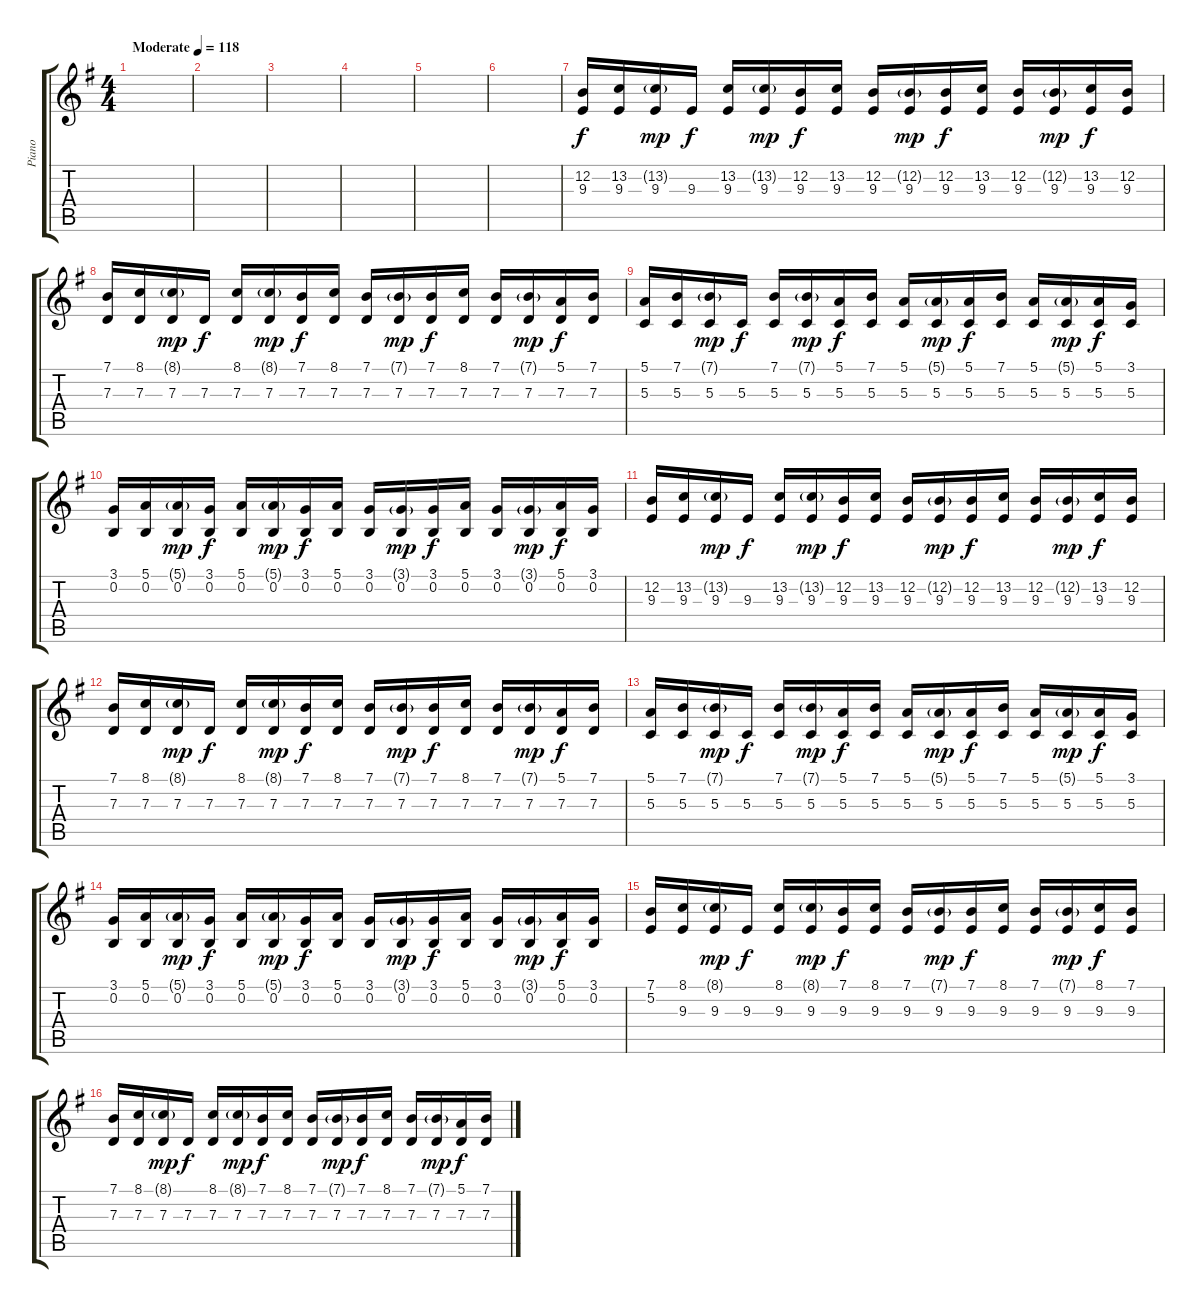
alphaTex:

\track ("Piano" "Piano") {instrument brightacousticpiano}
\staff {score tabs}
\tuning (E4 B3 G3 D3 A2 E2) {hide}
\ts (4 4)
\tempo (118 "Moderate")
\clef g2
\ks eminor
|
|
|
|
|
|
(12.2 9.3).16{volume 4} (13.2 9.3).16 (13.2{g} 9.3).16{dy mp} 9.3.16{dy f} (13.2 9.3).16 (13.2{g} 9.3).16{dy mp} (12.2 9.3).16{dy f} (13.2 9.3).16 (12.2 9.3).16 (12.2{g} 9.3).16{dy mp} (12.2 9.3).16{dy f} (13.2 9.3).16 (12.2 9.3).16 (12.2{g} 9.3).16{dy mp} (13.2 9.3).16{dy f} (12.2 9.3).16 |
(7.1 7.3).16 (8.1 7.3).16 (8.1{g} 7.3).16{dy mp} 7.3.16{dy f} (8.1 7.3).16 (8.1{g} 7.3).16{dy mp} (7.1 7.3).16{dy f} (8.1 7.3).16 (7.1 7.3).16 (7.1{g} 7.3).16{dy mp} (7.1 7.3).16{dy f} (8.1 7.3).16 (7.1 7.3).16 (7.1{g} 7.3).16{dy mp} (5.1 7.3).16{dy f} (7.1 7.3).16 |
(5.1 5.3).16 (7.1 5.3).16 (7.1{g} 5.3).16{dy mp} 5.3.16{dy f} (7.1 5.3).16 (7.1{g} 5.3).16{dy mp} (5.1 5.3).16{dy f} (7.1 5.3).16 (5.1 5.3).16 (5.1{g} 5.3).16{dy mp} (5.1 5.3).16{dy f} (7.1 5.3).16 (5.1 5.3).16 (5.1{g} 5.3).16{dy mp} (5.1 5.3).16{dy f} (3.1 5.3).16 |
(3.1 0.2).16 (5.1 0.2).16 (5.1{g} 0.2).16{dy mp} (3.1 0.2).16{dy f} (5.1 0.2).16 (5.1{g} 0.2).16{dy mp} (3.1 0.2).16{dy f} (5.1 0.2).16 (3.1 0.2).16 (3.1{g} 0.2).16{dy mp} (3.1 0.2).16{dy f} (5.1 0.2).16 (3.1 0.2).16 (3.1{g} 0.2).16{dy mp} (5.1 0.2).16{dy f} (3.1 0.2).16 |
(12.2 9.3).16{volume 8} (13.2 9.3).16 (13.2{g} 9.3).16{dy mp} 9.3.16{dy f} (13.2 9.3).16 (13.2{g} 9.3).16{dy mp} (12.2 9.3).16{dy f} (13.2 9.3).16 (12.2 9.3).16 (12.2{g} 9.3).16{dy mp} (12.2 9.3).16{dy f} (13.2 9.3).16 (12.2 9.3).16 (12.2{g} 9.3).16{dy mp} (13.2 9.3).16{dy f} (12.2 9.3).16 |
(7.1 7.3).16 (8.1 7.3).16 (8.1{g} 7.3).16{dy mp} 7.3.16{dy f} (8.1 7.3).16 (8.1{g} 7.3).16{dy mp} (7.1 7.3).16{dy f} (8.1 7.3).16 (7.1 7.3).16 (7.1{g} 7.3).16{dy mp} (7.1 7.3).16{dy f} (8.1 7.3).16 (7.1 7.3).16 (7.1{g} 7.3).16{dy mp} (5.1 7.3).16{dy f} (7.1 7.3).16 |
(5.1 5.3).16 (7.1 5.3).16 (7.1{g} 5.3).16{dy mp} 5.3.16{dy f} (7.1 5.3).16 (7.1{g} 5.3).16{dy mp} (5.1 5.3).16{dy f} (7.1 5.3).16 (5.1 5.3).16 (5.1{g} 5.3).16{dy mp} (5.1 5.3).16{dy f} (7.1 5.3).16 (5.1 5.3).16 (5.1{g} 5.3).16{dy mp} (5.1 5.3).16{dy f} (3.1 5.3).16 |
(3.1 0.2).16 (5.1 0.2).16 (5.1{g} 0.2).16{dy mp} (3.1 0.2).16{dy f} (5.1 0.2).16 (5.1{g} 0.2).16{dy mp} (3.1 0.2).16{dy f} (5.1 0.2).16 (3.1 0.2).16 (3.1{g} 0.2).16{dy mp} (3.1 0.2).16{dy f} (5.1 0.2).16 (3.1 0.2).16 (3.1{g} 0.2).16{dy mp} (5.1 0.2).16{dy f} (3.1 0.2).16 |
(7.1 5.2).16{volume 16} (8.1 9.3).16 (8.1{g} 9.3).16{dy mp} 9.3.16{dy f} (8.1 9.3).16 (8.1{g} 9.3).16{dy mp} (7.1 9.3).16{dy f} (8.1 9.3).16 (7.1 9.3).16 (7.1{g} 9.3).16{dy mp} (7.1 9.3).16{dy f} (8.1 9.3).16 (7.1 9.3).16 (7.1{g} 9.3).16{dy mp} (8.1 9.3).16{dy f} (7.1 9.3).16 |
(7.1 7.3).16 (8.1 7.3).16 (8.1{g} 7.3).16{dy mp} 7.3.16{dy f} (8.1 7.3).16 (8.1{g} 7.3).16{dy mp} (7.1 7.3).16{dy f} (8.1 7.3).16 (7.1 7.3).16 (7.1{g} 7.3).16{dy mp} (7.1 7.3).16{dy f} (8.1 7.3).16 (7.1 7.3).16 (7.1{g} 7.3).16{dy mp} (5.1 7.3).16{dy f} (7.1 7.3).16
